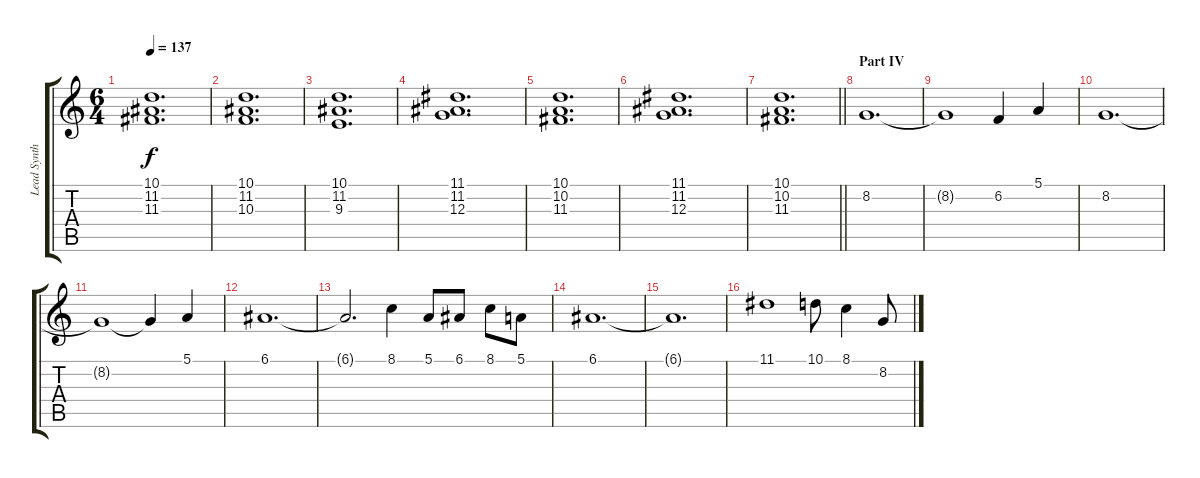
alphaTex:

\track ("Lead Synth" "Lead Synth") {instrument drawbarorgan}
\staff {score tabs}
\tuning (E4 B3 G3 D3 A2 E2) {hide}
\ts (6 4)
\tempo 137
\clef g2
\ks c
(10.1 11.2 11.3).1{d dy f} |
(10.1 11.2 10.3).1{d} |
(10.1 11.2 9.3).1{d} |
(11.1 11.2 12.3).1{d} |
(10.1 10.2 11.3).1{d} |
(11.1 11.2 12.3).1{d} |
\barLineRight lightlight
(10.1 10.2 11.3).1{d} |
\section ("" "Part IV")
8.2.1{d volume 16 instrument frenchhorn} |
8.2{t}.1 6.2.4 5.1.4 |
8.2.1{d} |
8.2{t}.1 8.2{t}.4 5.1.4 |
6.1.1{d} |
6.1{t}.2{d} 8.1.4 5.1.8 6.1.8 8.1.8 5.1.8 |
6.1.1{d} |
6.1{t}.1{d} |
11.1.1 10.1.8 8.1.4 8.2.8
